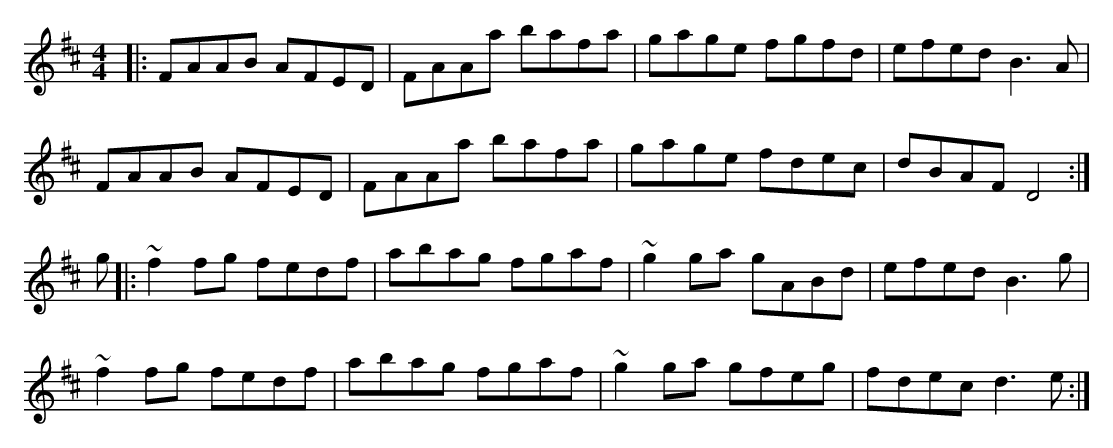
X:1
M:4/4
K:D
|:FAAB AFED|FAAa bafa|gage fgfd|efed B3A|
FAAB AFED|FAAa bafa|gage fdec|dBAF D4:|
g|:~f2fg fedf|abag fgaf|~g2ga gABd|efed B3g|
~f2fg fedf|abag fgaf|~g2ga gfeg|fdec d3e:|
